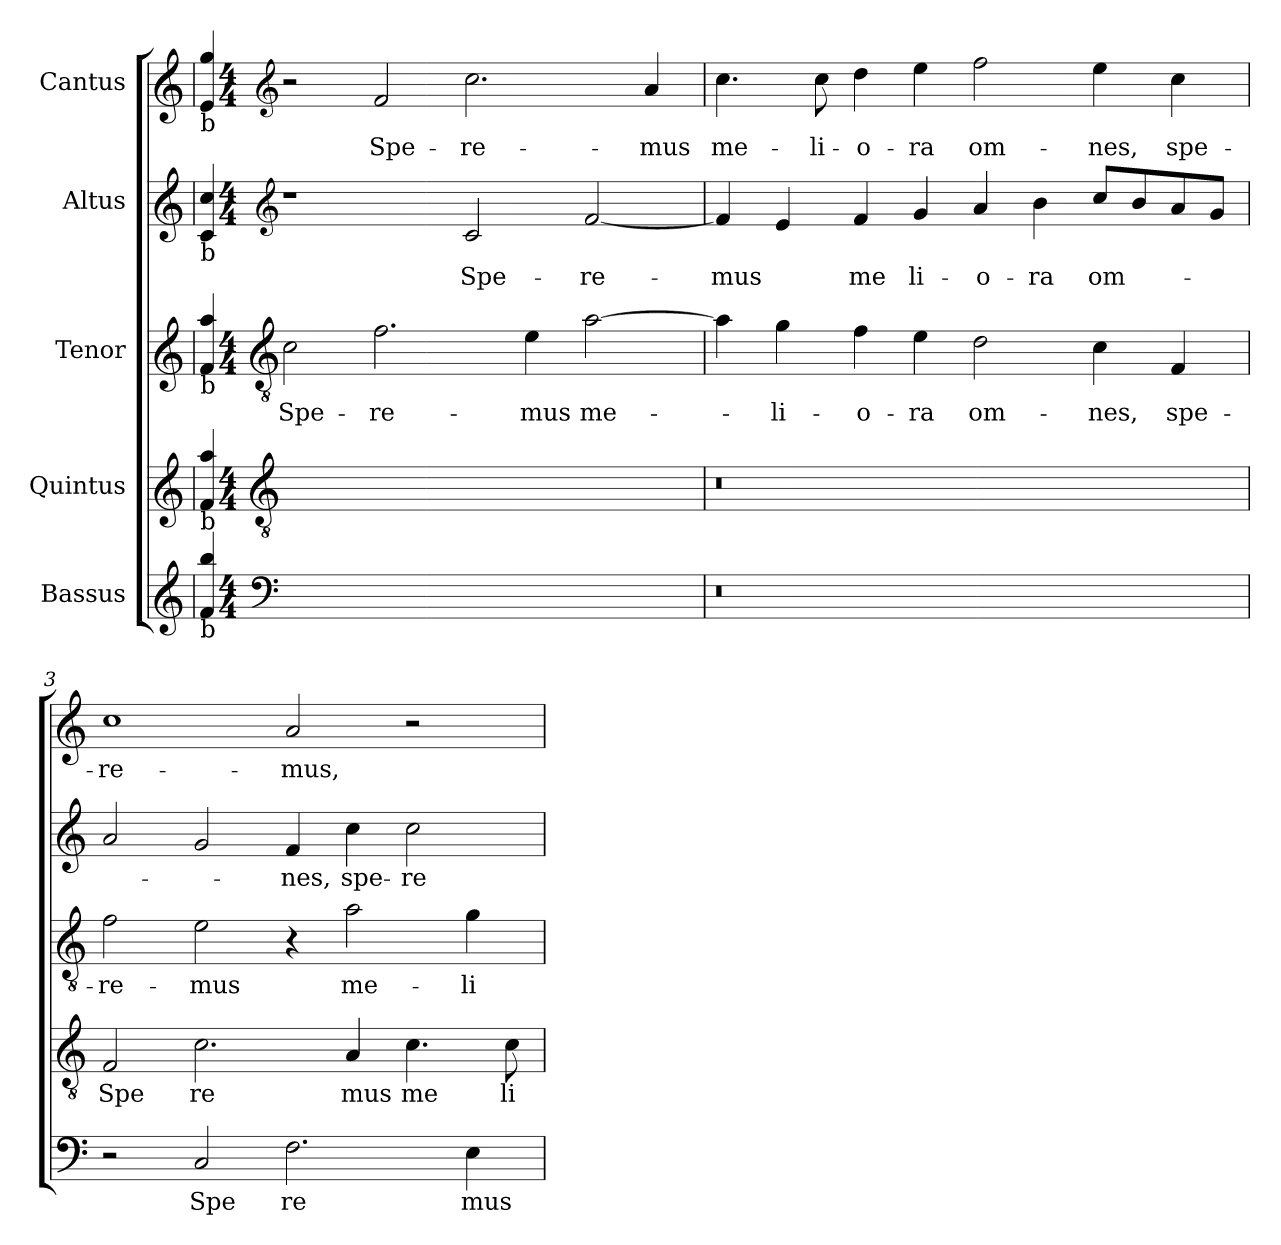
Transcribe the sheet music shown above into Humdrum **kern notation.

**kern	**text	**kern	**text	**kern	**text	**kern	**text	**kern	**text
*part5	*part5	*part4	*part4	*part3	*part3	*part2	*part2	*part1	*part1
*staff5	*staff5	*staff4	*staff4	*staff3	*staff3	*staff2	*staff2	*staff1	*staff1
*I"Bassus	*	*I"Quintus	*	*I"Tenor	*	*I"Altus	*	*I"Cantus	*
!!LO:PB:g=z
*stria5	*	*stria5	*	*stria5	*	*stria5	*	*stria5	*
=1	=1!	=1	=1!	=1	=1!	=1	=1!	=1!	=1!
!	!	!	!	!	!	!	!	!LO:TX:b:t=b	!
!	!	!	!	!	!	!LO:TX:b:t=b	!	!	!
!	!	!	!	!LO:TX:b:t=b	!	!	!	!	!
!	!	!LO:TX:b:t=b	!	!	!	!	!	!	!
!LO:TX:b:t=b	!	!	!	!	!	!	!	!	!
4bb/ 4f/	.	4aa/ 4f/	.	4aa/ 4f/	.	4cc/ 4c/	.	4gg/ 4e/	.
*clefF4	*	*clefGv2	*	*clefGv2	*	*clefG2	*	*clefG2	*
*M4/4	*	*M4/4	*	*M4/4	*	*M4/4	*	*M4/4	*
*met(c)	*	*met(c)	*	*met(c)	*	*met(c)	*	*met(c)	*
!	!	!	!	!	!LO:LY:b:cj	!	!	!	!
0ryy	.	0ryy	.	2c\	Spe-	1r	.	2r	.
!	!	!	!	!	!LO:LY:b:cj	!	!	!	!LO:LY:b:cj
.	.	.	.	2.f\	-re-	.	.	2f/	Spe-
!	!	!	!	!	!	!	!LO:LY:b:cj	!	!LO:LY:b:cj
.	.	.	.	.	.	2c/	Spe-	2.cc\	-re-
!	!	!	!	!	!LO:LY:b:cj	!	!	!	!
.	.	.	.	4e\	-mus	.	.	.	.
!	!	!	!	!	!LO:LY:b	!	!LO:LY:b:cj	!	!
.	.	.	.	[>2a\	me-	[<2f/	-re-	.	.
!	!	!	!	!	!	!	!	!	!LO:LY:b:cj
.	.	.	.	.	.	.	.	4a/	-mus
=2	=2	=2	=2	=2	=2	=2	=2	=2	=2
!	!	!	!	!	!	!	!LO:LY:b	!	!LO:LY:b:cj
0r	.	0r	.	4a\]	.	4f/]	-mus	4.cc\	me-
!	!	!	!	!	!LO:LY:b:cj	!	!	!	!
.	.	.	.	4g\	-li-	4e/	.	.	.
!	!	!	!	!	!	!	!	!	!LO:LY:b:cj
.	.	.	.	.	.	.	.	8cc\	-li-
!	!	!	!	!	!LO:LY:b:cj	!	!LO:LY:b:cj	!	!LO:LY:b:cj
.	.	.	.	4f\	-o-	4f/	me	4dd\	-o-
!	!	!	!	!	!LO:LY:b:cj	!	!LO:LY:b:cj	!	!LO:LY:b:cj
.	.	.	.	4e\	-ra	4g/	li-	4ee\	-ra
!	!	!	!	!	!LO:LY:b:cj	!	!LO:LY:b:cj	!	!LO:LY:b:cj
.	.	.	.	2d\	om-	4a/	-o-	2ff\	om-
!	!	!	!	!	!	!	!LO:LY:b:cj	!	!
.	.	.	.	.	.	4b\	-ra	.	.
!	!	!	!	!	!LO:LY:b:cj	!	!LO:LY:b	!	!LO:LY:b:cj
.	.	.	.	4c\	-nes,	8cc/L	om-	4ee\	-nes,
.	.	.	.	.	.	8b/	.	.	.
!	!	!	!	!	!LO:LY:b:cj	!	!	!	!LO:LY:b:cj
.	.	.	.	4F/	spe-	8a/	.	4cc\	spe-
.	.	.	.	.	.	8g/J	.	.	.
=3	=3	=3	=3	=3	=3	=3	=3	=3	=3
!	!	!	!LO:LY:b:cj	!	!LO:LY:b:cj	!	!	!	!LO:LY:b:cj
2r	.	2F/	Spe	2f\	-re-	2a/	.	1cc	-re-
!	!LO:LY:b:cj	!	!LO:LY:b:cj	!	!LO:LY:b:cj	!	!	!	!
2C/	Spe	2.c\	re	2e\	-mus	2g/	.	.	.
!	!LO:LY:b:cj	!	!	!	!	!	!LO:LY:b:cj	!	!LO:LY:b:cj
2.F\	re	.	.	4r	.	4f/	-nes,	2a/	-mus,
!	!	!	!LO:LY:b:cj	!	!LO:LY:b:cj	!	!LO:LY:b:cj	!	!
.	.	4A/	mus	2a\	me-	4cc\	spe-	.	.
!	!	!	!LO:LY:b:cj	!	!	!	!LO:LY:b:cj	!	!
.	.	4.c\	me	.	.	2cc\	-re-	2r	.
!	!LO:LY:b:cj	!	!	!	!LO:LY:b:cj	!	!	!	!
4E\	mus	.	.	4g\	-li-	.	.	.	.
!	!	!	!LO:LY:b:cj	!	!	!	!	!	!
.	.	8c\	li	.	.	.	.	.	.
=	=	=	=	=	=	=	=	=	=
*-	*-	*-	*-	*-	*-	*-	*-	*-	*-
